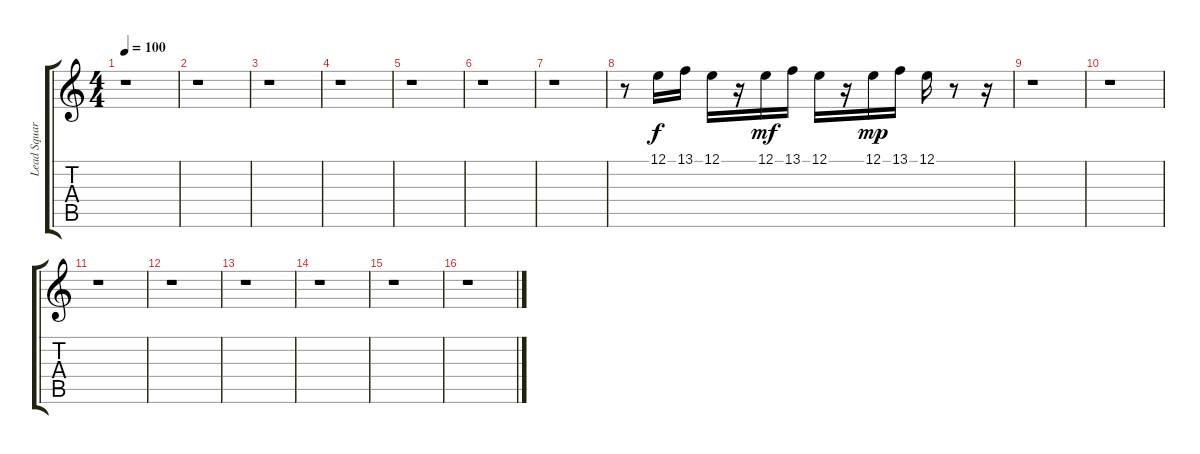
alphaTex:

\track ("Lead Square" "Lead Squar") {instrument lead1square}
\staff {score tabs}
\tuning (E4 B3 G3 D3 A2 E2) {hide}
\ts (4 4)
\tempo 100
\clef g2
\ks c
r.1{dy mp} |
r.1 |
r.1 |
r.1 |
r.1 |
r.1 |
r.1 |
r.8 12.1.16{dy f} 13.1.16 12.1.16 r.16 12.1.16{dy mf} 13.1.16 12.1.16 r.16 12.1.16{dy mp} 13.1.16 12.1.16 r.8 r.16 |
r.1 |
r.1 |
r.1 |
r.1 |
r.1 |
r.1 |
r.1 |
r.1
